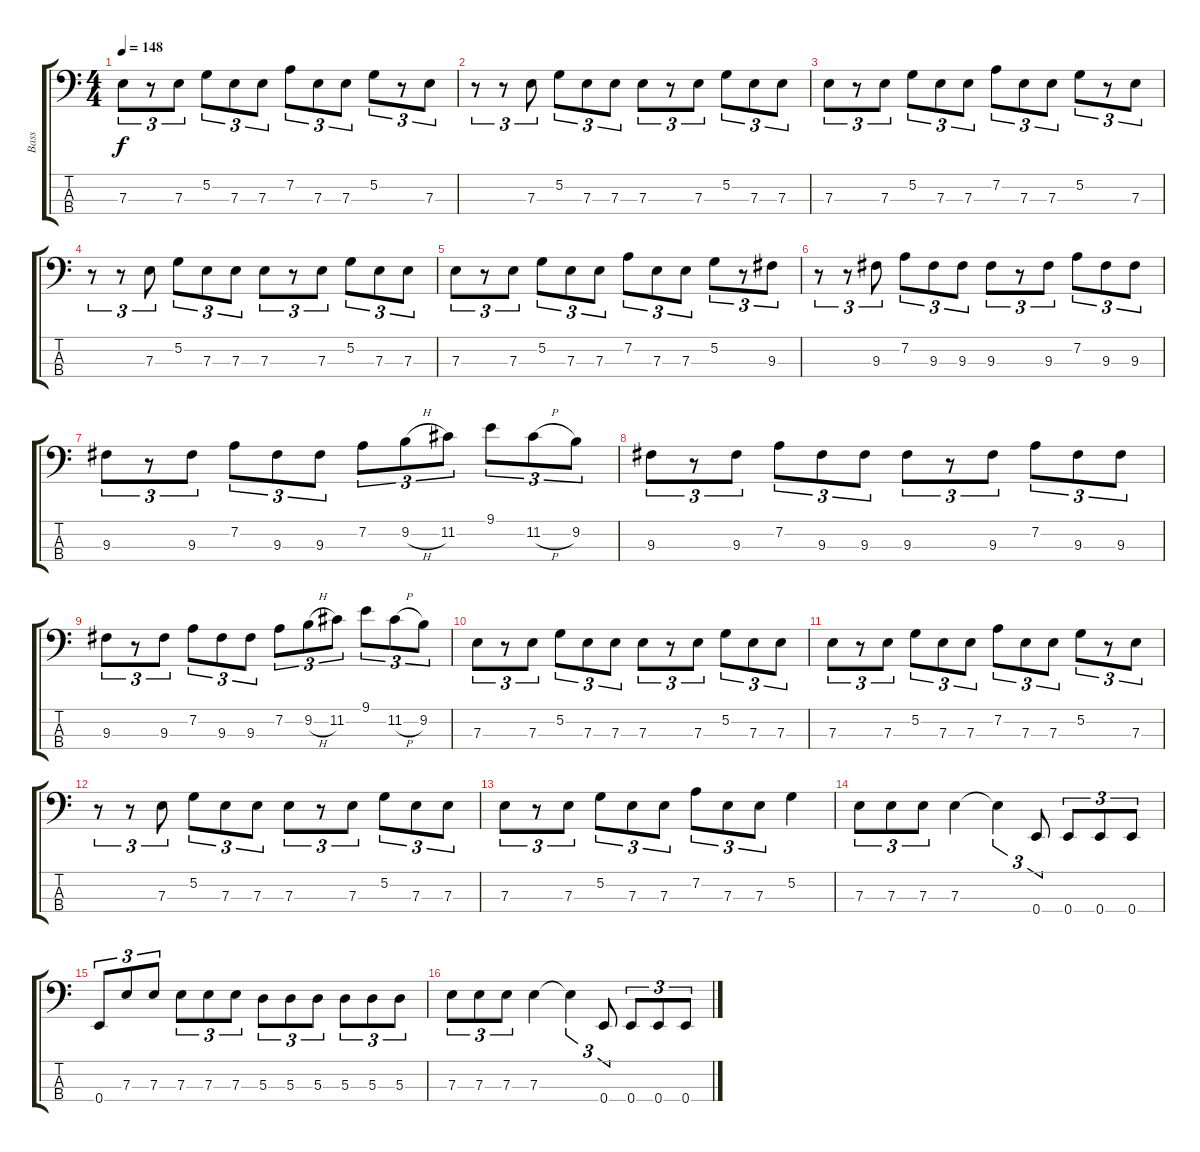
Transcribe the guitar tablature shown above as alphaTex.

\track ("Bass" "Bass") {instrument electricbassfinger}
\staff {score tabs}
\tuning (G2 D2 A1 E1) {hide}
\ts (4 4)
\tempo 148
\clef f4
\ks c
7.3.8{tu (3 2) dy f} r.8{tu (3 2)} 7.3.8{tu (3 2)} 5.2.8{tu (3 2)} 7.3.8{tu (3 2)} 7.3.8{tu (3 2)} 7.2.8{tu (3 2)} 7.3.8{tu (3 2)} 7.3.8{tu (3 2)} 5.2.8{tu (3 2)} r.8{tu (3 2)} 7.3.8{tu (3 2)} |
r.8{tu (3 2)} r.8{tu (3 2)} 7.3.8{tu (3 2)} 5.2.8{tu (3 2)} 7.3.8{tu (3 2)} 7.3.8{tu (3 2)} 7.3.8{tu (3 2)} r.8{tu (3 2)} 7.3.8{tu (3 2)} 5.2.8{tu (3 2)} 7.3.8{tu (3 2)} 7.3.8{tu (3 2)} |
7.3.8{tu (3 2)} r.8{tu (3 2)} 7.3.8{tu (3 2)} 5.2.8{tu (3 2)} 7.3.8{tu (3 2)} 7.3.8{tu (3 2)} 7.2.8{tu (3 2)} 7.3.8{tu (3 2)} 7.3.8{tu (3 2)} 5.2.8{tu (3 2)} r.8{tu (3 2)} 7.3.8{tu (3 2)} |
r.8{tu (3 2)} r.8{tu (3 2)} 7.3.8{tu (3 2)} 5.2.8{tu (3 2)} 7.3.8{tu (3 2)} 7.3.8{tu (3 2)} 7.3.8{tu (3 2)} r.8{tu (3 2)} 7.3.8{tu (3 2)} 5.2.8{tu (3 2)} 7.3.8{tu (3 2)} 7.3.8{tu (3 2)} |
7.3.8{tu (3 2)} r.8{tu (3 2)} 7.3.8{tu (3 2)} 5.2.8{tu (3 2)} 7.3.8{tu (3 2)} 7.3.8{tu (3 2)} 7.2.8{tu (3 2)} 7.3.8{tu (3 2)} 7.3.8{tu (3 2)} 5.2.8{tu (3 2)} r.8{tu (3 2)} 9.3.8{tu (3 2)} |
r.8{tu (3 2)} r.8{tu (3 2)} 9.3.8{tu (3 2)} 7.2.8{tu (3 2)} 9.3.8{tu (3 2)} 9.3.8{tu (3 2)} 9.3.8{tu (3 2)} r.8{tu (3 2)} 9.3.8{tu (3 2)} 7.2.8{tu (3 2)} 9.3.8{tu (3 2)} 9.3.8{tu (3 2)} |
9.3.8{tu (3 2)} r.8{tu (3 2)} 9.3.8{tu (3 2)} 7.2.8{tu (3 2)} 9.3.8{tu (3 2)} 9.3.8{tu (3 2)} 7.2.8{tu (3 2)} 9.2{h}.8{tu (3 2)} 11.2.8{tu (3 2)} 9.1.8{tu (3 2)} 11.2{h}.8{tu (3 2)} 9.2.8{tu (3 2)} |
9.3.8{tu (3 2)} r.8{tu (3 2)} 9.3.8{tu (3 2)} 7.2.8{tu (3 2)} 9.3.8{tu (3 2)} 9.3.8{tu (3 2)} 9.3.8{tu (3 2)} r.8{tu (3 2)} 9.3.8{tu (3 2)} 7.2.8{tu (3 2)} 9.3.8{tu (3 2)} 9.3.8{tu (3 2)} |
9.3.8{tu (3 2)} r.8{tu (3 2)} 9.3.8{tu (3 2)} 7.2.8{tu (3 2)} 9.3.8{tu (3 2)} 9.3.8{tu (3 2)} 7.2.8{tu (3 2)} 9.2{h}.8{tu (3 2)} 11.2.8{tu (3 2)} 9.1.8{tu (3 2)} 11.2{h}.8{tu (3 2)} 9.2.8{tu (3 2)} |
7.3.8{tu (3 2)} r.8{tu (3 2)} 7.3.8{tu (3 2)} 5.2.8{tu (3 2)} 7.3.8{tu (3 2)} 7.3.8{tu (3 2)} 7.3.8{tu (3 2)} r.8{tu (3 2)} 7.3.8{tu (3 2)} 5.2.8{tu (3 2)} 7.3.8{tu (3 2)} 7.3.8{tu (3 2)} |
7.3.8{tu (3 2)} r.8{tu (3 2)} 7.3.8{tu (3 2)} 5.2.8{tu (3 2)} 7.3.8{tu (3 2)} 7.3.8{tu (3 2)} 7.2.8{tu (3 2)} 7.3.8{tu (3 2)} 7.3.8{tu (3 2)} 5.2.8{tu (3 2)} r.8{tu (3 2)} 7.3.8{tu (3 2)} |
r.8{tu (3 2)} r.8{tu (3 2)} 7.3.8{tu (3 2)} 5.2.8{tu (3 2)} 7.3.8{tu (3 2)} 7.3.8{tu (3 2)} 7.3.8{tu (3 2)} r.8{tu (3 2)} 7.3.8{tu (3 2)} 5.2.8{tu (3 2)} 7.3.8{tu (3 2)} 7.3.8{tu (3 2)} |
7.3.8{tu (3 2)} r.8{tu (3 2)} 7.3.8{tu (3 2)} 5.2.8{tu (3 2)} 7.3.8{tu (3 2)} 7.3.8{tu (3 2)} 7.2.8{tu (3 2)} 7.3.8{tu (3 2)} 7.3.8{tu (3 2)} 5.2.4 |
7.3.8{tu (3 2)} 7.3.8{tu (3 2)} 7.3.8{tu (3 2)} 7.3.4 7.3{t}.4{tu (3 2)} 0.4.8{tu (3 2)} 0.4.8{tu (3 2)} 0.4.8{tu (3 2)} 0.4.8{tu (3 2)} |
0.4.8{tu (3 2)} 7.3.8{tu (3 2)} 7.3.8{tu (3 2)} 7.3.8{tu (3 2)} 7.3.8{tu (3 2)} 7.3.8{tu (3 2)} 5.3.8{tu (3 2)} 5.3.8{tu (3 2)} 5.3.8{tu (3 2)} 5.3.8{tu (3 2)} 5.3.8{tu (3 2)} 5.3.8{tu (3 2)} |
7.3.8{tu (3 2)} 7.3.8{tu (3 2)} 7.3.8{tu (3 2)} 7.3.4 7.3{t}.4{tu (3 2)} 0.4.8{tu (3 2)} 0.4.8{tu (3 2)} 0.4.8{tu (3 2)} 0.4.8{tu (3 2)}
